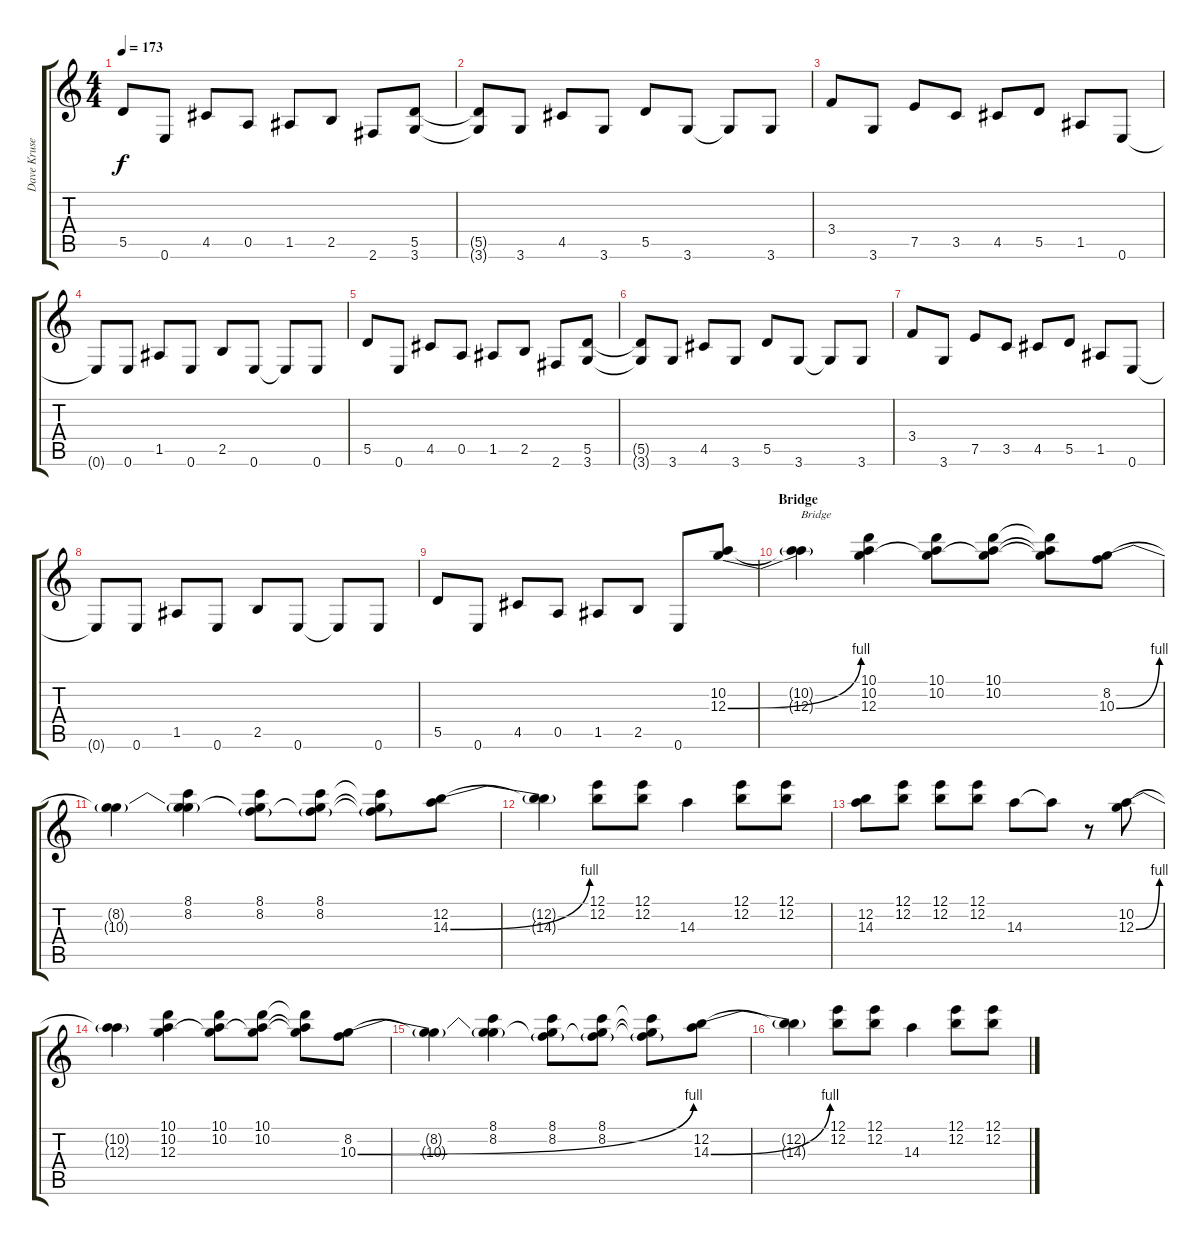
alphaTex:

\track ("Dave Krusen" "Dave Kruse") {instrument distortionguitar}
\staff {score tabs}
\tuning (E4 B3 G3 D3 A2 E2) {hide}
\ts (4 4)
\tempo 173
\clef g2
\ks c
5.5.8{dy f} 0.6.8 4.5.8 0.5.8 1.5.8 2.5.8 2.6.8 (5.5 3.6).8 |
(5.5{t} 3.6{t}).8 3.6.8 4.5.8 3.6.8 5.5.8 3.6.8 3.6{t}.8 3.6.8 |
3.4.8 3.6.8 7.5.8 3.5.8 4.5.8 5.5.8 1.5.8 0.6.8 |
0.6{t}.8 0.6.8 1.5.8 0.6.8 2.5.8 0.6.8 0.6{t}.8 0.6.8 |
5.5.8 0.6.8 4.5.8 0.5.8 1.5.8 2.5.8 2.6.8 (5.5 3.6).8 |
(5.5{t} 3.6{t}).8 3.6.8 4.5.8 3.6.8 5.5.8 3.6.8 3.6{t}.8 3.6.8 |
3.4.8 3.6.8 7.5.8 3.5.8 4.5.8 5.5.8 1.5.8 0.6.8 |
0.6{t}.8 0.6.8 1.5.8 0.6.8 2.5.8 0.6.8 0.6{t}.8 0.6.8 |
5.5.8 0.6.8 4.5.8 0.5.8 1.5.8 2.5.8 0.6.8 (10.2 12.3{be (bend 0 0 60 4)}).8 |
\section ("" "Bridge")
(10.2{t} 12.3{t}).4{txt "Bridge"} (10.1 10.2 12.3).4 (10.1 10.2 12.3{t}).8 (10.1 10.2 12.3{t}).8 (10.1{t} 10.2{t} 12.3{t}).8 (8.2 10.3{be (bend 0 0 60 4)}).8 |
(8.2{t} 10.3{t}).4 (8.1 8.2 10.3{t}).4 (8.1 8.2 10.3{t}).8 (8.1 8.2 10.3{t}).8 (8.1{t} 8.2{t} 10.3{t}).8 (12.2 14.3{be (bend 0 0 60 4)}).8 |
(12.2{t} 14.3{t}).4 (12.1 12.2).8 (12.1 12.2).8 14.3.4 (12.1 12.2).8 (12.1 12.2).8 |
(12.2 14.3).8 (12.1 12.2).8 (12.1 12.2).8 (12.1 12.2).8 14.3.8 14.3{t}.8 r.8 (10.2 12.3{be (bend 0 0 60 4)}).8 |
(10.2{t} 12.3{t}).4 (10.1 10.2 12.3).4 (10.1 10.2 12.3{t}).8 (10.1 10.2 12.3{t}).8 (10.1{t} 10.2{t} 12.3{t}).8 (8.2 10.3{be (bend 0 0 60 4)}).8 |
(8.2{t} 10.3{t}).4 (8.1 8.2 10.3{t}).4 (8.1 8.2 10.3{t}).8 (8.1 8.2 10.3{t}).8 (8.1{t} 8.2{t} 10.3{t}).8 (12.2 14.3{be (bend 0 0 60 4)}).8 |
(12.2{t} 14.3{t}).4 (12.1 12.2).8 (12.1 12.2).8 14.3.4 (12.1 12.2).8 (12.1 12.2).8
